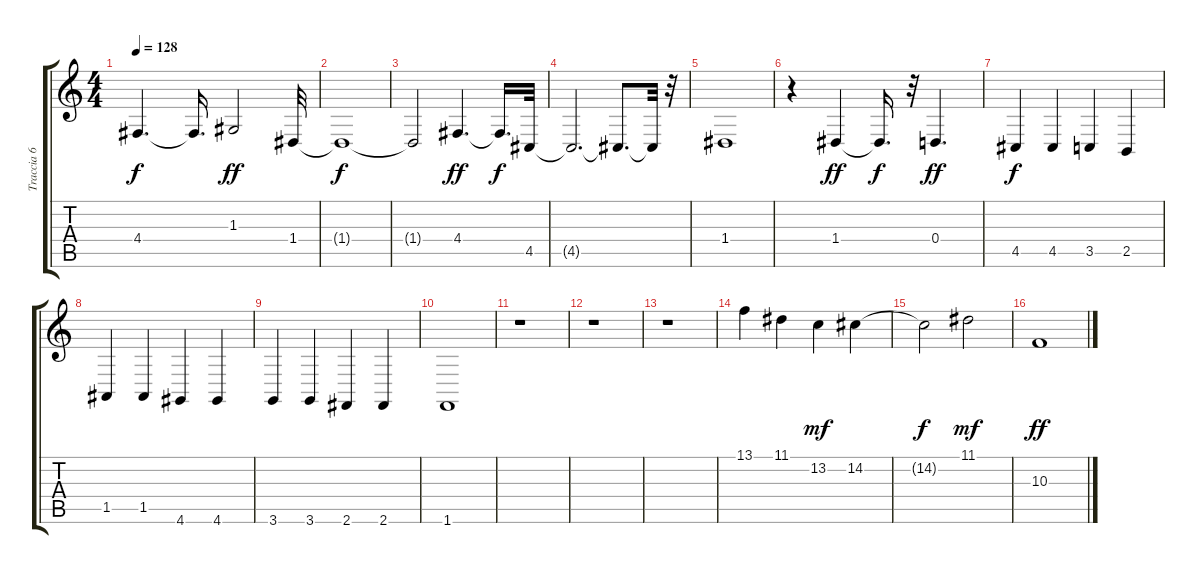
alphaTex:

\track ("Traccia 6" "Traccia 6") {instrument stringensemble1}
\staff {score tabs}
\tuning (E4 B3 G3 D3 A2 E2) {hide}
\ts (4 4)
\tempo 128
\clef g2
\ks c
4.4{t}.4{d dy f} 4.4{t}.16{d} 1.3.2{dy ff} 1.4.32 |
1.4{t}.1{dy f} |
1.4{t}.2 4.4.4{d dy ff} 4.4{t}.16{d dy f} 4.5.32 |
4.5{t}.2{d} 4.5{t}.8{d} 4.5{t}.32 r.32 |
1.4.1 |
r.4 1.4.4{dy ff} 1.4{t}.16{d dy f} r.32 0.4.4{d dy ff} |
4.5.4{dy f} 4.5.4 3.5.4 2.5.4 |
1.5.4 1.5.4 4.6.4 4.6.4 |
3.6.4 3.6.4 2.6.4 2.6.4 |
1.6.1 |
r.1 |
r.1 |
r.1 |
13.1.4 11.1.4 13.2.4{dy mf} 14.2.4 |
14.2{t}.2{dy f} 11.1.2{dy mf} |
10.3.1{dy ff}
